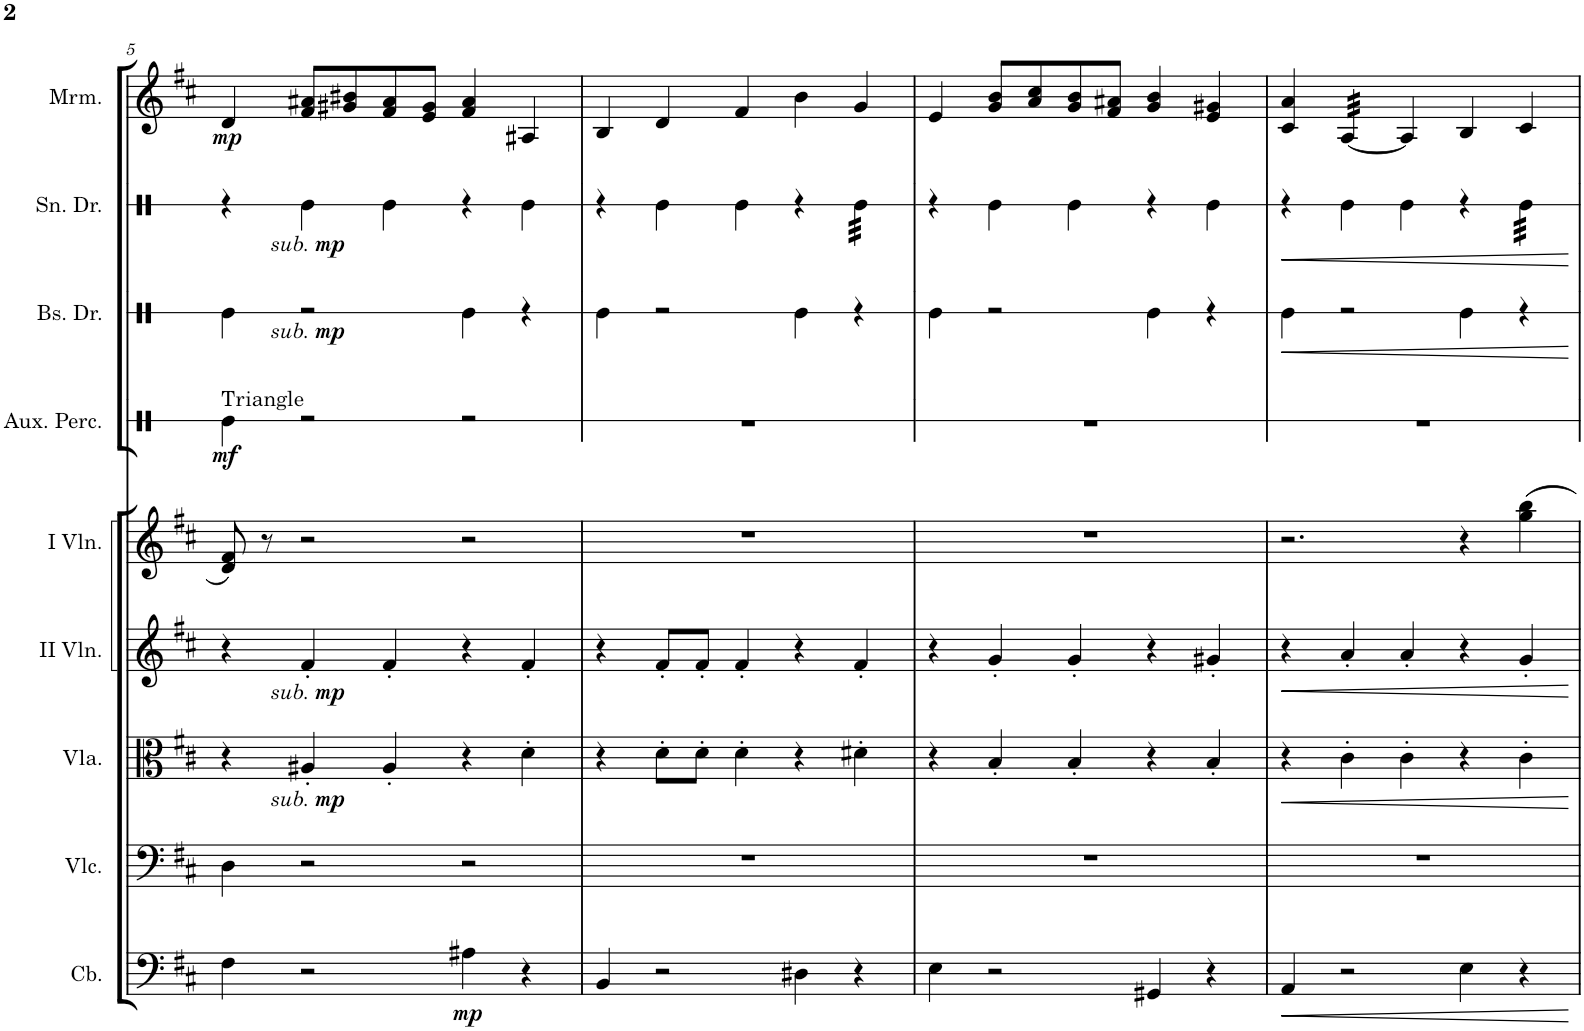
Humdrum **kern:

**kern	**dynam	**kern	**kern	**dynam	**kern	**dynam	**kern	**kern	**dynam	**kern	**dynam	**kern	**dynam	**kern	**dynam
*part9	*part9	*part8	*part7	*part7	*part6	*part6	*part5	*part4	*part4	*part3	*part3	*part2	*part2	*part1	*part1
*staff9	*staff9	*staff8	*staff7	*staff7	*staff6	*staff6	*staff5	*staff4	*staff4	*staff3	*staff3	*staff2	*staff2	*staff1	*staff1
*I"Contrabasses	*	*I"Violoncellos	*I"Violas	*	*I"Second Violins	*	*I"First Violins	*I"Auxiliary Percussion (Triangle, Mark Tree)	*	*I"Bass Drum	*	*I"Snare Drum	*	*I"Marimba	*
*I'Cb.	*	*I'Vlc.	*I'Vla.	*	*	*	*	*I'Aux. Perc.	*	*I'Bs. Dr.	*	*I'Sn. Dr.	*	*I'Mrm.	*
!!LO:PB:g=z
*clefF4	*	*clefF4	*clefC3	*	*clefG2	*	*clefG2	*clefX	*	*clefX	*	*clefX	*	*clefG2	*
*Trd7c12	*	*	*	*	*	*	*	*	*	*	*	*	*	*	*
*k[f#c#]	*	*k[f#c#]	*k[f#c#]	*	*k[f#c#]	*	*k[f#c#]	*k[]	*	*k[]	*	*k[]	*	*k[f#c#]	*
*M5/4	*	*M5/4	*M5/4	*	*M5/4	*	*M5/4	*M5/4	*	*M5/4	*	*M5/4	*	*M5/4	*
=5	=5	=5	=5	=5	=5	=5	=5	=5	=5	=5	=5	=5	=5	=5	=5
!	!	!	!	!	!	!	!	!LO:TX:a:t=Triangle	!	!	!	!	!	!	!
!	!	!	!	!	!	!	!	!	!LO:DY:b	!	!	!	!	!	!LO:DY:b
4F#\	.	4D\	4r	.	4r	.	8d/ 8f#/	4Re\	mf	4Re\	.	4r	.	4d/	mp
.	.	.	.	.	.	.	8r	.	.	.	.	.	.	.	.
!	!	!	!	!LO:DY:b	!	!	!	!	!	!	!	!	!	!	!
!	!	!	!	!LO:DY:n=1:b	!	!LO:DY:b	!	!	!	!	!	!	!	!	!
!	!	!	!	!	!	!LO:DY:n=1:b	!	!	!	!	!LO:DY:b	!	!	!	!
!	!	!	!	!	!	!	!	!	!	!	!LO:DY:n=1:b	!	!LO:DY:b	!	!
!	!	!	!	!	!	!	!	!	!	!	!	!	!LO:DY:n=1:b	!	!
2r	.	2r	4A#X'/	other-dynamics mp	4f#'/	other-dynamics mp	2r	2r	.	2r	other-dynamics mp	4Re\	other-dynamics mp	8f#/ 8a#X/L	.
.	.	.	.	.	.	.	.	.	.	.	.	.	.	8g#X/ 8b#X/	.
.	.	.	4A#'/	.	4f#'/	.	.	.	.	.	.	4Re\	.	8f#/ 8a#/	.
.	.	.	.	.	.	.	.	.	.	.	.	.	.	8e/ 8g#/J	.
!	!LO:DY:b	!	!	!	!	!	!	!	!	!	!	!	!	!	!
4A#X\	mp	2r	4r	.	4r	.	2r	2r	.	4Re\	.	4r	.	4f#/ 4a#/	.
4r	.	.	4d'\	.	4f#'/	.	.	.	.	4r	.	4Re\	.	4A#X/	.
=6	=6	=6	=6	=6	=6	=6	=6	=6	=6	=6	=6	=6	=6	=6	=6
4BB/	.	4%5r	4r	.	4r	.	4%5r	4%5r	.	4Re\	.	4r	.	4B/	.
2r	.	.	8d'\L	.	8f#'/L	.	.	.	.	2r	.	4Re\	.	4d/	.
.	.	.	8d'\J	.	8f#'/J	.	.	.	.	.	.	.	.	.	.
.	.	.	4d'\	.	4f#'/	.	.	.	.	.	.	4Re\	.	4f#/	.
4D#X\	.	.	4r	.	4r	.	.	.	.	4Re\	.	4r	.	4b\	.
*	*	*	*	*	*	*	*	*	*	*	*	*tremolo	*	*	*
4r	.	.	4d#X'\	.	4f#'/	.	.	.	.	4r	.	32Re\LLL	.	4g/	.
.	.	.	.	.	.	.	.	.	.	.	.	32Re\	.	.	.
.	.	.	.	.	.	.	.	.	.	.	.	32Re\	.	.	.
.	.	.	.	.	.	.	.	.	.	.	.	32Re\	.	.	.
.	.	.	.	.	.	.	.	.	.	.	.	32Re\	.	.	.
.	.	.	.	.	.	.	.	.	.	.	.	32Re\	.	.	.
.	.	.	.	.	.	.	.	.	.	.	.	32Re\	.	.	.
.	.	.	.	.	.	.	.	.	.	.	.	32Re\JJJ	.	.	.
*	*	*	*	*	*	*	*	*	*	*	*	*Xtremolo	*	*	*
=7	=7	=7	=7	=7	=7	=7	=7	=7	=7	=7	=7	=7	=7	=7	=7
4E\	.	4%5r	4r	.	4r	.	4%5r	4%5r	.	4Re\	.	4r	.	4e/	.
2r	.	.	4B'/	.	4g'/	.	.	.	.	2r	.	4Re\	.	8g/ 8b/L	.
.	.	.	.	.	.	.	.	.	.	.	.	.	.	8a/ 8cc#/	.
.	.	.	4B'/	.	4g'/	.	.	.	.	.	.	4Re\	.	8g/ 8b/	.
.	.	.	.	.	.	.	.	.	.	.	.	.	.	8f#/ 8a#X/J	.
4GG#X/	.	.	4r	.	4r	.	.	.	.	4Re\	.	4r	.	4g/ 4b/	.
4r	.	.	4B'/	.	4g#X'/	.	.	.	.	4r	.	4Re\	.	4e/ 4g#X/	.
=8	=8	=8	=8	=8	=8	=8	=8	=8	=8	=8	=8	=8	=8	=8	=8
!	!LO:HP:b	!	!	!LO:HP:b	!	!LO:HP:b	!	!	!	!	!LO:HP:b	!	!LO:HP:b	!	!
4AA/	<	4%5r	4r	<	4r	<	2.r	4%5r	.	4Re\	<	4r	<	4c#/ 4a/	.
*	*	*	*	*	*	*	*	*	*	*	*	*	*	*tremolo	*
2r	.	.	4c#'\	.	4a'/	.	.	.	.	2r	.	4Re\	.	[32A/LLL	.
.	.	.	.	.	.	.	.	.	.	.	.	.	.	32A/	.
.	.	.	.	.	.	.	.	.	.	.	.	.	.	32A/	.
.	.	.	.	.	.	.	.	.	.	.	.	.	.	32A/	.
.	.	.	.	.	.	.	.	.	.	.	.	.	.	32A/	.
.	.	.	.	.	.	.	.	.	.	.	.	.	.	32A/	.
.	.	.	.	.	.	.	.	.	.	.	.	.	.	32A/	.
.	.	.	.	.	.	.	.	.	.	.	.	.	.	32A/JJJ	.
*	*	*	*	*	*	*	*	*	*	*	*	*	*	*Xtremolo	*
.	.	.	4c#'\	.	4a'/	.	.	.	.	.	.	4Re\	.	4A/]	.
4E\	.	.	4r	.	4r	.	4r	.	.	4Re\	.	4r	.	4B/	.
*	*	*	*	*	*	*	*	*	*	*	*	*tremolo	*	*	*
4r	.	.	4c#'\	.	4g'/	.	4gg\ 4bb\	.	.	4r	.	32Re\LLL	.	4c#/	.
.	.	.	.	.	.	.	.	.	.	.	.	32Re\	.	.	.
.	.	.	.	.	.	.	.	.	.	.	.	32Re\	.	.	.
.	.	.	.	.	.	.	.	.	.	.	.	32Re\	.	.	.
.	.	.	.	.	.	.	.	.	.	.	.	32Re\	.	.	.
.	.	.	.	.	.	.	.	.	.	.	.	32Re\	.	.	.
.	.	.	.	.	.	.	.	.	.	.	.	32Re\	.	.	.
.	.	.	.	.	.	.	.	.	.	.	.	32Re\JJJ	.	.	.
*	*	*	*	*	*	*	*	*	*	*	*	*Xtremolo	*	*	*
.	[	.	.	[	.	[	.	.	.	.	[	.	[	.	.
=	=	=	=	=	=	=	=	=	=	=	=	=	=	=	=
*-	*-	*-	*-	*-	*-	*-	*-	*-	*-	*-	*-	*-	*-	*-	*-
